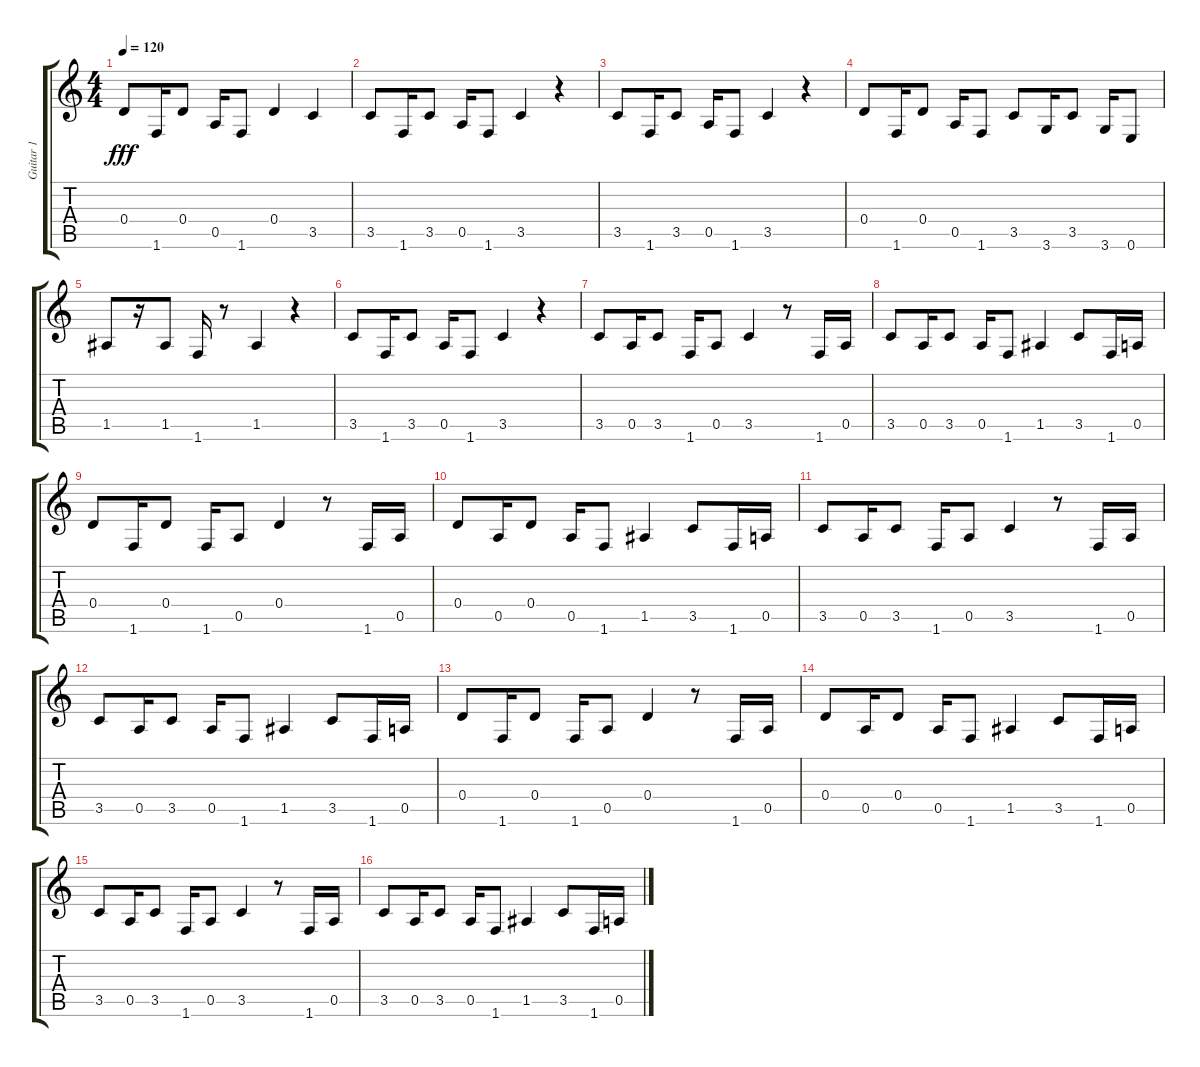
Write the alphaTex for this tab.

\track ("Guitar 1" "Guitar 1") {instrument electricguitarmuted}
\staff {score tabs}
\tuning (E4 B3 G3 D3 A2 E2) {hide}
\ts (4 4)
\tempo 120
\clef g2
\ks c
0.4.8{dy fff} 1.6.16 0.4.8 0.5.16 1.6.8 0.4.4 3.5.4 |
3.5.8 1.6.16 3.5.8 0.5.16 1.6.8 3.5.4 r.4 |
3.5.8 1.6.16 3.5.8 0.5.16 1.6.8 3.5.4 r.4 |
0.4.8 1.6.16 0.4.8 0.5.16 1.6.8 3.5.8 3.6.16 3.5.8 3.6.16 0.6.8 |
1.5.8 r.16 1.5.8 1.6.16 r.8 1.5.4 r.4 |
3.5.8 1.6.16 3.5.8 0.5.16 1.6.8 3.5.4 r.4 |
3.5.8 0.5.16 3.5.8 1.6.16 0.5.8 3.5.4 r.8 1.6.16 0.5.16 |
3.5.8 0.5.16 3.5.8 0.5.16 1.6.8 1.5.4 3.5.8 1.6.16 0.5.16 |
0.4.8 1.6.16 0.4.8 1.6.16 0.5.8 0.4.4 r.8 1.6.16 0.5.16 |
0.4.8 0.5.16 0.4.8 0.5.16 1.6.8 1.5.4 3.5.8 1.6.16 0.5.16 |
3.5.8 0.5.16 3.5.8 1.6.16 0.5.8 3.5.4 r.8 1.6.16 0.5.16 |
3.5.8 0.5.16 3.5.8 0.5.16 1.6.8 1.5.4 3.5.8 1.6.16 0.5.16 |
0.4.8 1.6.16 0.4.8 1.6.16 0.5.8 0.4.4 r.8 1.6.16 0.5.16 |
0.4.8 0.5.16 0.4.8 0.5.16 1.6.8 1.5.4 3.5.8 1.6.16 0.5.16 |
3.5.8 0.5.16 3.5.8 1.6.16 0.5.8 3.5.4 r.8 1.6.16 0.5.16 |
3.5.8 0.5.16 3.5.8 0.5.16 1.6.8 1.5.4 3.5.8 1.6.16 0.5.16
